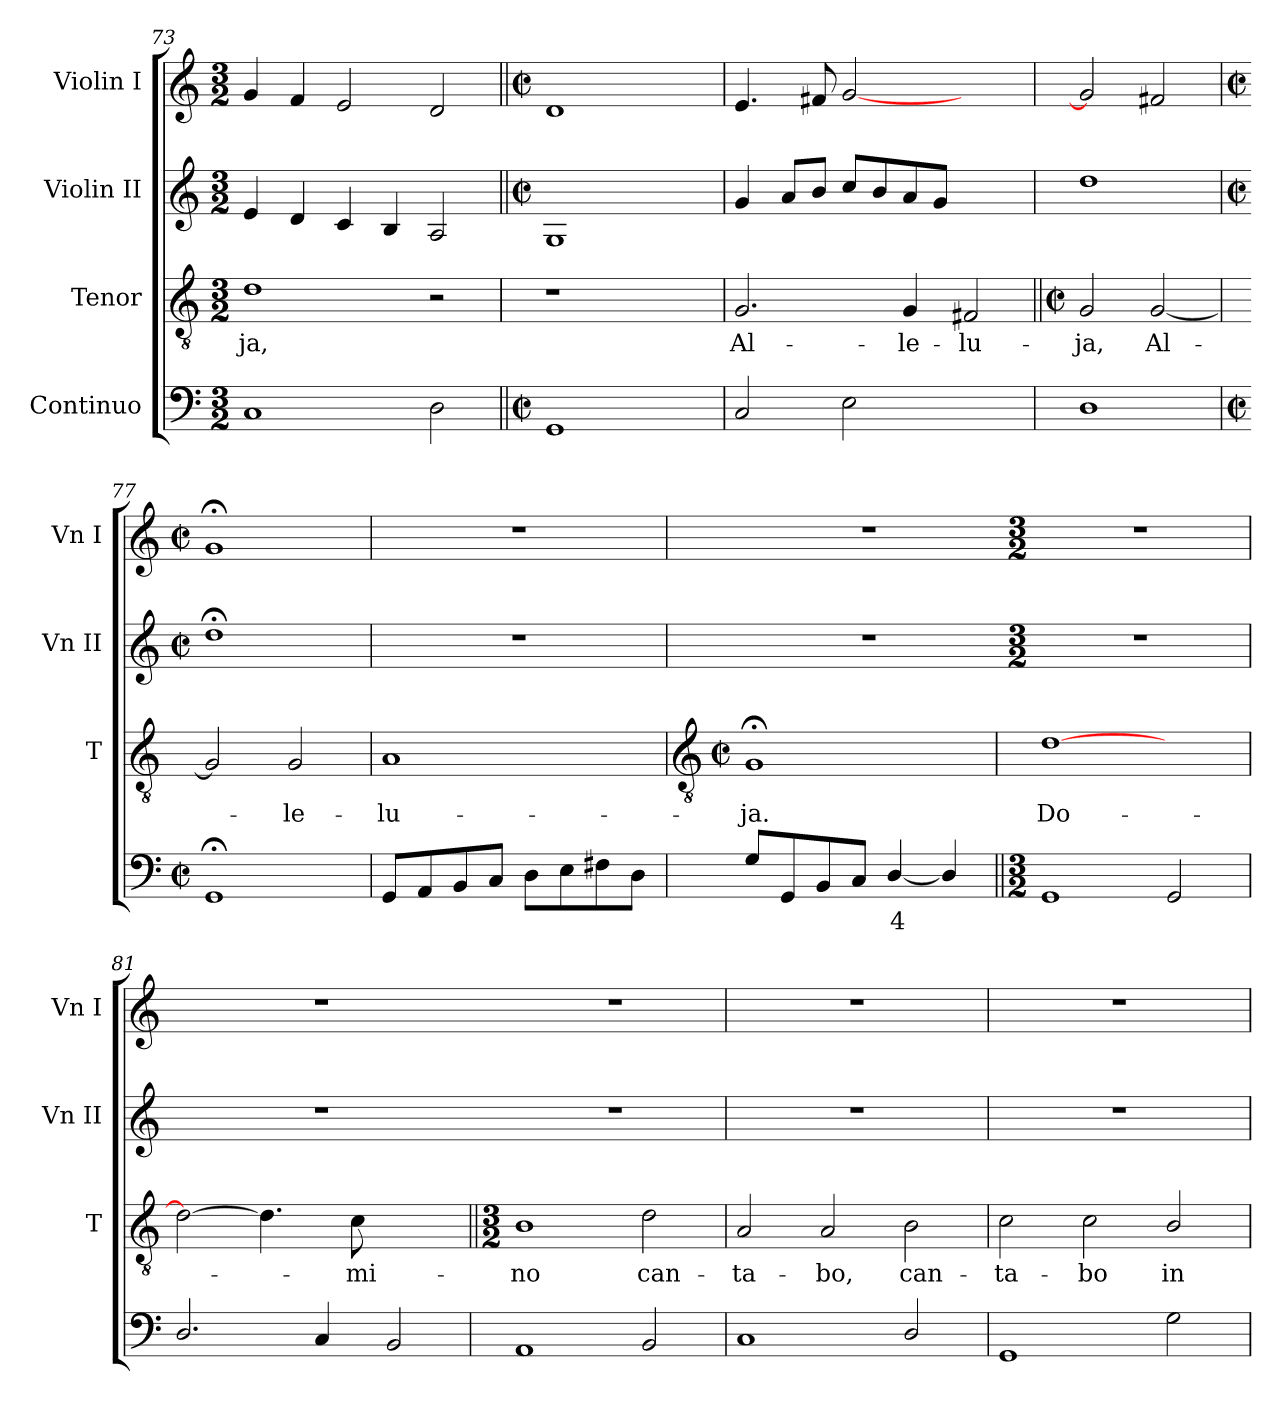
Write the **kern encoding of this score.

**kern	**text	**kern	**text	**kern	**kern
*part4	*part4	*part3	*part3	*part2	*part1
*staff4	*staff4	*staff3	*staff3	*staff2	*staff1
*I"Continuo	*	*I"Tenor	*	*I"Violin II	*I"Violin I
*	*	*I'T	*	*I'Vn II	*I'Vn I
*clefF4	*	*clefGv2	*	*clefG2	*clefG2
*k[]	*	*k[]	*	*k[]	*k[]
*C:	*	*C:	*	*C:	*C:
*M3/2	*	*M3/2	*	*M3/2	*M3/2
=73	=73	=73	=73	=73	=73
!	!	!	!LO:LY:b	!	!
1C	.	1d	-ja,	4e	4g
.	.	.	.	4d	4f
.	.	.	.	4c	2e
.	.	.	.	4B	.
2D	.	2r	.	2A	2d
=74||	=74||	=74	=74||	=74||	=74||
*M2/2	*	*	*	*M2/2	*M2/2
*met(c|)	*	*	*	*met(c|)	*met(c|)
!	!	!LO:N:vis=1	!	!	!
1GG	.	1.r	.	1G	1d
2ryy	.	.	.	2ryy	2ryy
=75	=75	=75	=75	=75	=75
!	!	!	!LO:LY:b	!	!
2C	.	2.G	Al-	4g	4.e
.	.	.	.	8aL	.
.	.	.	.	8bJ	8f#X
2E	.	.	.	8ccL	[2g
.	.	.	.	8b	.
!	!	!	!LO:LY:b	!	!
.	.	4G	-le-	8a	.
.	.	.	.	8gJ	.
!	!	!	!LO:LY:b	!	!
2ryy	.	2F#X	-lu-	2ryy	2ryy
=76	=76	=76||	=76	=76	=76
*	*	*M2/2	*	*	*
*	*	*met(c|)	*	*	*
!	!	!	!LO:LY:b	!	!
1D	.	2G	-ja,	1dd	2g]
!	!	!	!LO:LY:b	!	!
.	.	[2G	Al-	.	2f#X
!!LO:LB:g=z
=77	=77	=77	=77	=77	=77
*M2/2	*	*	*	*M2/2	*M2/2
*met(c|)	*	*	*	*met(c|)	*met(c|)
1GG;<	.	2G]	.	1dd;<	1g;<
!	!	!	!LO:LY:b	!	!
.	.	2G	le-	.	.
=78	=78	=78	=78	=78	=78
!	!	!	!LO:LY:b	!	!
8GGL	.	1A	-lu-	1r	1r
8AA	.	.	.	.	.
8BB	.	.	.	.	.
8CJ	.	.	.	.	.
8DL	.	.	.	.	.
8E	.	.	.	.	.
8F#X	.	.	.	.	.
8DJ	.	.	.	.	.
!!LO:LB:g=z
=79	=79	=79	=79	=79	=79
*	*	*clefGv2	*	*	*
*	*	*M2/2	*	*	*
*	*	*met(c|)	*	*	*
!	!	!	!LO:LY:b	!	!
8GL	.	1G;<	-ja.	1r	1r
8GG	.	.	.	.	.
8BB	.	.	.	.	.
8CJ	.	.	.	.	.
!	!LO:LY:b	!	!	!	!
[4D/	4	.	.	.	.
4D/]	.	.	.	.	.
=80||	=80||	=80	=80||	=80||	=80||
*M3/2	*	*	*	*M3/2	*M3/2
!	!	!	!LO:LY:b	!LO:N:vis=1	!LO:N:vis=1
1GG	.	[1d	Do-	1.r	1.r
2GG	.	2ryy	.	.	.
=81	=81	=81	=81	=81	=81
!	!	!	!	!LO:N:vis=1	!LO:N:vis=1
2.D/	.	2d_	.	1.r	1.r
.	.	4.d]	.	.	.
4C	.	.	.	.	.
!	!	!	!LO:LY:b	!	!
.	.	8c	mi-	.	.
2BB	.	2ryy	.	.	.
=82	=82	=82||	=82	=82	=82
*	*	*M3/2	*	*	*
!	!	!	!LO:LY:b	!LO:N:vis=1	!LO:N:vis=1
1AA	.	1B	-no	1.r	1.r
!	!	!	!LO:LY:b	!	!
2BB	.	2d	can-	.	.
=83	=83	=83	=83	=83	=83
!	!	!	!LO:LY:b	!LO:N:vis=1	!LO:N:vis=1
1C	.	2A	-ta-	1.r	1.r
!	!	!	!LO:LY:b	!	!
.	.	2A	-bo,	.	.
!	!	!	!LO:LY:b	!	!
2D/	.	2B	can-	.	.
=84	=84	=84	=84	=84	=84
!	!	!	!LO:LY:b	!LO:N:vis=1	!LO:N:vis=1
1GG	.	2c	-ta-	1.r	1.r
!	!	!	!LO:LY:b	!	!
.	.	2c	-bo	.	.
!	!	!	!LO:LY:b	!	!
2G	.	2B/	in	.	.
=	=	=	=	=	=
*-	*-	*-	*-	*-	*-
